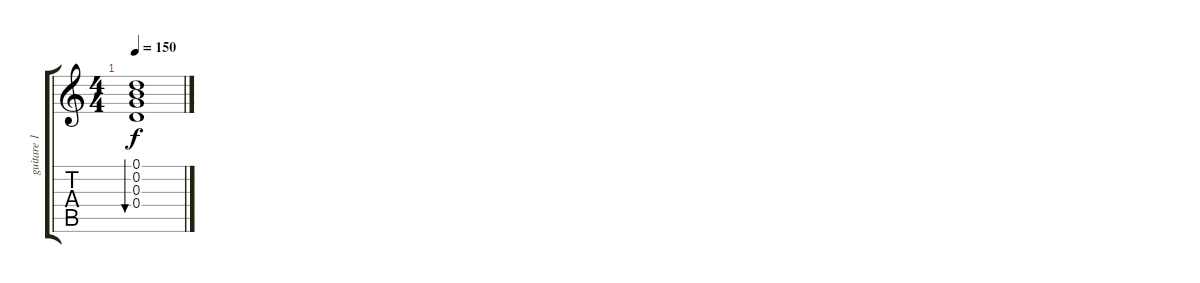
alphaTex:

\track ("guitare 1" "guitare 1") {instrument acousticguitarsteel}
\staff {score tabs}
\tuning (D4 B3 G3 D3 G2 D2) {hide}
\ts (4 4)
\tempo 150
\clef g2
\ks c
(0.1 0.2 0.3 0.4).1{bu 480 dy f}
